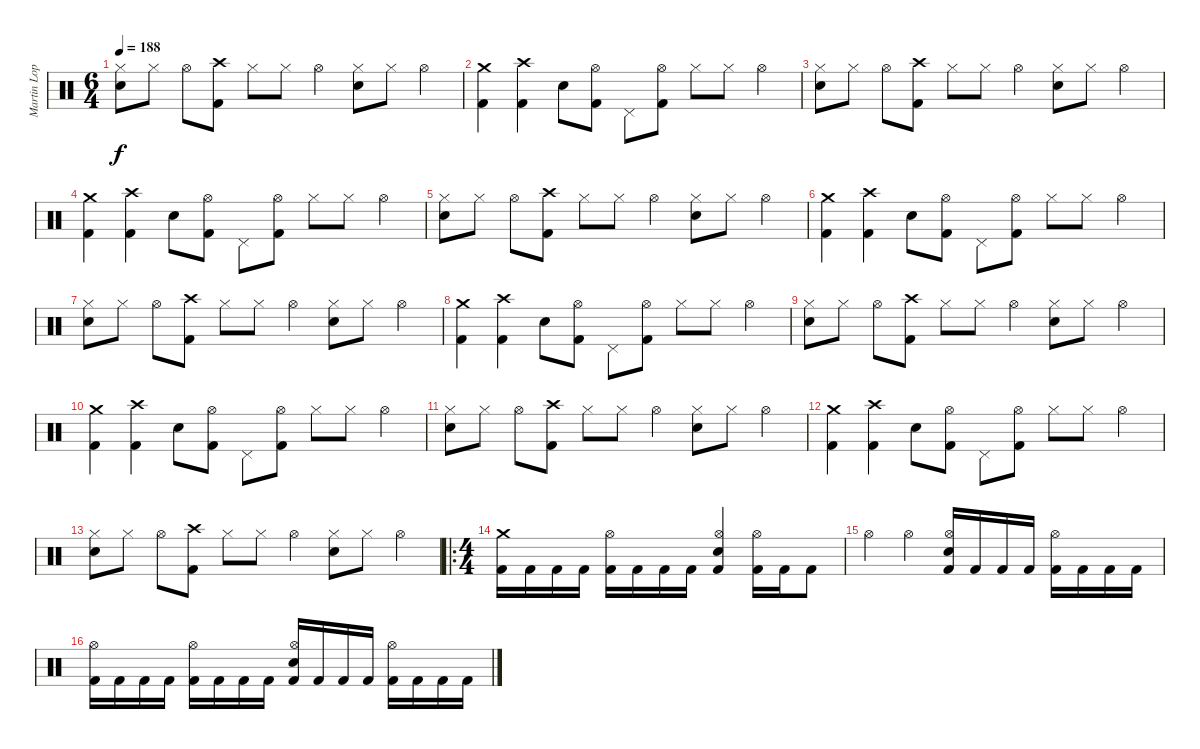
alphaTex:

\track ("Martin Lopez" "Martin Lop") {mute instrument percussion}
\staff {score}
\articulation defaults
\ts (6 4)
\tempo 188
\clef neutral
\ks c
("Hi-Hat (closed)" "Electric Snare (hit)").8{dy f} "Hi-Hat (closed)".8 "Hi-Hat (open)".8 ("Crash high (hit)" "Kick (hit) 2").8 "Hi-Hat (closed)".8 "Hi-Hat (closed)".8 "Hi-Hat (open)".4 ("Hi-Hat (closed)" "Electric Snare (hit)").8 "Hi-Hat (closed)".8 "Hi-Hat (open)".4 |
("Crash medium (hit)" "Kick (hit) 2").4 ("Crash high (hit)" "Kick (hit) 2").4 "Electric Snare (hit)".8 ("Hi-Hat (open)" "Kick (hit) 2").8 "Pedal Hi-Hat (hit)".8 ("Hi-Hat (open)" "Kick (hit) 2").8 "Hi-Hat (closed)".8 "Hi-Hat (closed)".8 "Hi-Hat (open)".4 |
("Hi-Hat (closed)" "Electric Snare (hit)").8 "Hi-Hat (closed)".8 "Hi-Hat (open)".8 ("Crash high (hit)" "Kick (hit) 2").8 "Hi-Hat (closed)".8 "Hi-Hat (closed)".8 "Hi-Hat (open)".4 ("Hi-Hat (closed)" "Electric Snare (hit)").8 "Hi-Hat (closed)".8 "Hi-Hat (open)".4 |
("Crash medium (hit)" "Kick (hit) 2").4 ("Crash high (hit)" "Kick (hit) 2").4 "Electric Snare (hit)".8 ("Hi-Hat (open)" "Kick (hit) 2").8 "Pedal Hi-Hat (hit)".8 ("Hi-Hat (open)" "Kick (hit) 2").8 "Hi-Hat (closed)".8 "Hi-Hat (closed)".8 "Hi-Hat (open)".4 |
("Hi-Hat (closed)" "Electric Snare (hit)").8 "Hi-Hat (closed)".8 "Hi-Hat (open)".8 ("Crash high (hit)" "Kick (hit) 2").8 "Hi-Hat (closed)".8 "Hi-Hat (closed)".8 "Hi-Hat (open)".4 ("Hi-Hat (closed)" "Electric Snare (hit)").8 "Hi-Hat (closed)".8 "Hi-Hat (open)".4 |
("Crash medium (hit)" "Kick (hit) 2").4 ("Crash high (hit)" "Kick (hit) 2").4 "Electric Snare (hit)".8 ("Hi-Hat (open)" "Kick (hit) 2").8 "Pedal Hi-Hat (hit)".8 ("Hi-Hat (open)" "Kick (hit) 2").8 "Hi-Hat (closed)".8 "Hi-Hat (closed)".8 "Hi-Hat (open)".4 |
("Hi-Hat (closed)" "Electric Snare (hit)").8 "Hi-Hat (closed)".8 "Hi-Hat (open)".8 ("Crash high (hit)" "Kick (hit) 2").8 "Hi-Hat (closed)".8 "Hi-Hat (closed)".8 "Hi-Hat (open)".4 ("Hi-Hat (closed)" "Electric Snare (hit)").8 "Hi-Hat (closed)".8 "Hi-Hat (open)".4 |
("Crash medium (hit)" "Kick (hit) 2").4 ("Crash high (hit)" "Kick (hit) 2").4 "Electric Snare (hit)".8 ("Hi-Hat (open)" "Kick (hit) 2").8 "Pedal Hi-Hat (hit)".8 ("Hi-Hat (open)" "Kick (hit) 2").8 "Hi-Hat (closed)".8 "Hi-Hat (closed)".8 "Hi-Hat (open)".4 |
("Hi-Hat (closed)" "Electric Snare (hit)").8 "Hi-Hat (closed)".8 "Hi-Hat (open)".8 ("Crash high (hit)" "Kick (hit) 2").8 "Hi-Hat (closed)".8 "Hi-Hat (closed)".8 "Hi-Hat (open)".4 ("Hi-Hat (closed)" "Electric Snare (hit)").8 "Hi-Hat (closed)".8 "Hi-Hat (open)".4 |
("Crash medium (hit)" "Kick (hit) 2").4 ("Crash high (hit)" "Kick (hit) 2").4 "Electric Snare (hit)".8 ("Hi-Hat (open)" "Kick (hit) 2").8 "Pedal Hi-Hat (hit)".8 ("Hi-Hat (open)" "Kick (hit) 2").8 "Hi-Hat (closed)".8 "Hi-Hat (closed)".8 "Hi-Hat (open)".4 |
("Hi-Hat (closed)" "Electric Snare (hit)").8 "Hi-Hat (closed)".8 "Hi-Hat (open)".8 ("Crash high (hit)" "Kick (hit) 2").8 "Hi-Hat (closed)".8 "Hi-Hat (closed)".8 "Hi-Hat (open)".4 ("Hi-Hat (closed)" "Electric Snare (hit)").8 "Hi-Hat (closed)".8 "Hi-Hat (open)".4 |
("Crash medium (hit)" "Kick (hit) 2").4 ("Crash high (hit)" "Kick (hit) 2").4 "Electric Snare (hit)".8 ("Hi-Hat (open)" "Kick (hit) 2").8 "Pedal Hi-Hat (hit)".8 ("Hi-Hat (open)" "Kick (hit) 2").8 "Hi-Hat (closed)".8 "Hi-Hat (closed)".8 "Hi-Hat (open)".4 |
("Hi-Hat (closed)" "Electric Snare (hit)").8 "Hi-Hat (closed)".8 "Hi-Hat (open)".8 ("Crash high (hit)" "Kick (hit) 2").8 "Hi-Hat (closed)".8 "Hi-Hat (closed)".8 "Hi-Hat (open)".4 ("Hi-Hat (closed)" "Electric Snare (hit)").8 "Hi-Hat (closed)".8 "Hi-Hat (open)".4 |
\ro
\ts (4 4)
("Crash medium (hit)" "Kick (hit) 2").16 "Kick (hit) 2".16 "Kick (hit) 2".16 "Kick (hit) 2".16 ("Hi-Hat (open)" "Kick (hit) 2").16 "Kick (hit) 2".16 "Kick (hit) 2".16 "Kick (hit) 2".16 ("Hi-Hat (open)" "Electric Snare (hit)" "Kick (hit) 2").4 ("Hi-Hat (open)" "Kick (hit) 2").16 "Kick (hit) 2".16 "Kick (hit) 2".8 |
"Hi-Hat (open)".4 "Hi-Hat (open)".4 ("Hi-Hat (open)" "Electric Snare (hit)" "Kick (hit) 2").16 "Kick (hit) 2".16 "Kick (hit) 2".16 "Kick (hit) 2".16 ("Hi-Hat (open)" "Kick (hit) 2").16 "Kick (hit) 2".16 "Kick (hit) 2".16 "Kick (hit) 2".16 |
("Hi-Hat (open)" "Kick (hit) 2").16 "Kick (hit) 2".16 "Kick (hit) 2".16 "Kick (hit) 2".16 ("Hi-Hat (open)" "Kick (hit) 2").16 "Kick (hit) 2".16 "Kick (hit) 2".16 "Kick (hit) 2".16 ("Hi-Hat (open)" "Electric Snare (hit)" "Kick (hit) 2").16 "Kick (hit) 2".16 "Kick (hit) 2".16 "Kick (hit) 2".16 ("Hi-Hat (open)" "Kick (hit) 2").16 "Kick (hit) 2".16 "Kick (hit) 2".16 "Kick (hit) 2".16
